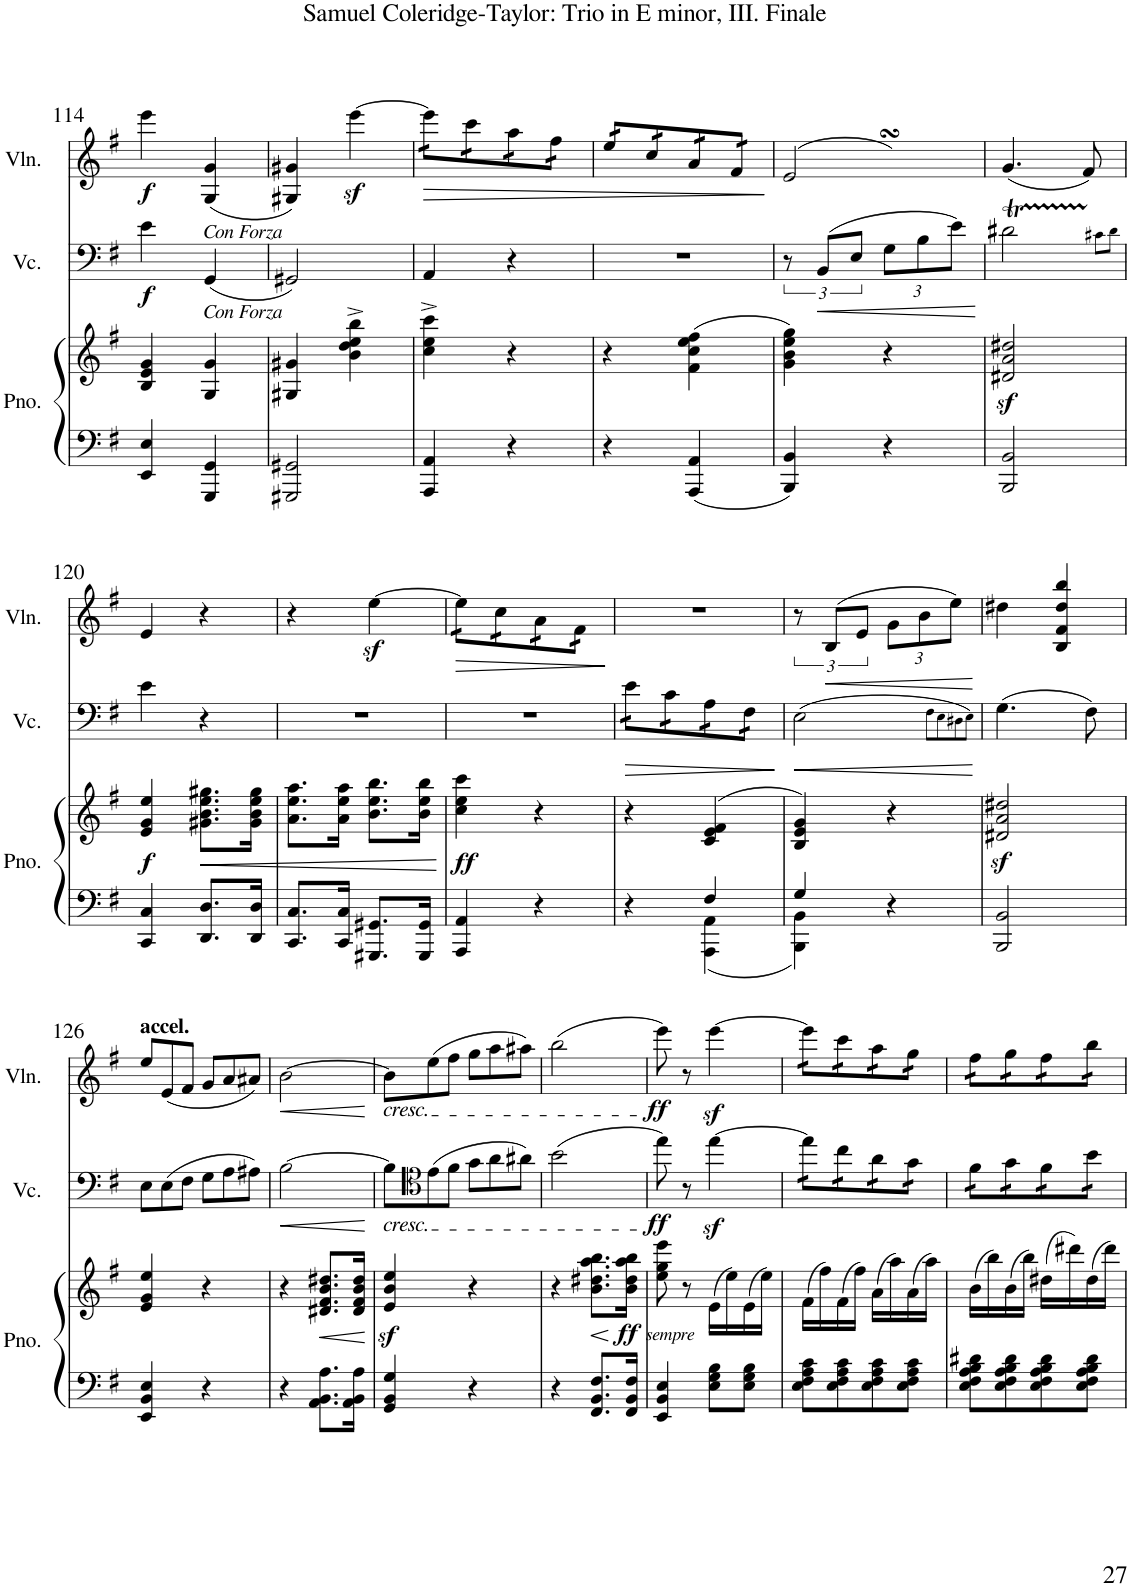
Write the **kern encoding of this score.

**kern	**kern	**dynam	**kern	**dynam	**kern	**dynam
*part3	*part3	*part3	*part2	*part2	*part1	*part1
*staff4	*staff3	*staff3/4	*staff2	*staff2	*staff1	*staff1
*I"Piano	*	*	*I"Violoncello	*	*I"Violin	*
*I'Pno.	*	*	*I'Vc.	*	*I'Vln.	*
!!LO:PB:g=z
*clefF4	*clefG2	*	*clefF4	*	*clefG2	*
*k[f#]	*k[f#]	*	*k[f#]	*	*k[f#]	*
*M2/4	*M2/4	*	*M2/4	*	*M2/4	*
=114	=114	=114	=114	=114	=114	=114
!	!	!	!	!LO:DY:b	!	!LO:DY:b
4EE/'~ 4E/'~	4B/'~ 4e/'~ 4g/'~	.	4e'~\	f	4eee'~\	f
!	!	!	!	!	!LO:TX:b:i:t=Con Forza	!
!	!	!	!LO:TX:b:i:t=Con Forza	!	!	!
4GGG/ 4GG/	4G/ 4g/	.	(4GG/	.	(4G/ 4g/	.
=115	=115	=115	=115	=115	=115	=115
2GGG#X/ 2GG#X/	4G#X/'~ 4g#X/'~	.	2GG#X/)	.	4G#X/'~ 4g#X/'~)	.
.	4b\^ 4dd\^ 4ee\^ 4bb\^	.	.	.	[4eeez<\	.
=116	=116	=116	=116	=116	=116	=116
!	!	!	!	!	!	!LO:HP:b
*	*	*	*	*	*tremolo	*
4AAA/ 4AA/	4cc\^ 4ee\^ 4ccc\^	.	4AA/	.	16eee\]LL	>
.	.	.	.	.	16eee\	.
.	.	.	.	.	16ccc\	.
.	.	.	.	.	16ccc\	.
4r	4r	.	4r	.	16aa\	.
.	.	.	.	.	16aa\	.
.	.	.	.	.	16ff#\	.
.	.	.	.	.	16ff#\JJ	.
=117	=117	=117	=117	=117	=117	=117
4r	4r	.	2r	.	16ee/LL	.
.	.	.	.	.	16ee/	.
.	.	.	.	.	16cc/	.
.	.	.	.	.	16cc/	.
4AAA/ 4AA/	(4f#\ 4cc\ 4ee\ 4ff#\	.	.	.	16a/	.
.	.	.	.	.	16a/	.
.	.	.	.	.	16f#/	.
.	.	.	.	.	16f#/JJ	.
*	*	*	*	*	*Xtremolo	*
.	.	.	.	.	.	]
=118	=118	=118	=118	=118	=118	=118
!	!	!	!	!	!LO:N:head=open	!
4BBB/ 4BB/	4g\ 4b\ 4ee\ 4gg\)	.	12r	.	(>4e/	.
!	!	!	!	!LO:HP:b	!	!
.	.	.	(12BB/L	<	.	.
.	.	.	12E/J	.	.	.
*	*	*	*Xbrackettup	*	*	*
4r	4r	.	12G\L	.	4d#XsSSs 4esSSs)	.
.	.	.	12B\	.	.	.
.	.	.	12e\J)	.	.	.
.	.	.	.	[	.	.
=119	=119	=119	=119	=119	=119	=119
2BBB/ 2BB/	2d#X/z< 2a/z< 2dd#X/z<	.	2d#Xt\	.	(4.g/	.
.	.	.	.	.	8f#/)	.
.	.	.	8qc#X\L	.	.	.
.	.	.	8qd#\J	.	.	.
!!LO:LB:g=z
=120	=120	=120	=120	=120	=120	=120
!	!	!LO:DY:b	!	!	!	!
4CC/'~ 4C/'~	4e/'~ 4g/'~ 4ee/'~	f	4e'~\	.	4e'~/	.
!	!	!LO:HP:b	!	!	!	!
8.DD/ 8.D/L	8.g#X\ 8.b\ 8.ee\ 8.gg#X\L	<	4r	.	4r	.
16DD/ 16D/Jk	16g#\ 16b\ 16ee\ 16gg#\Jk	.	.	.	.	.
=121	=121	=121	=121	=121	=121	=121
8.CC/ 8.C/L	8.a\ 8.ee\ 8.aa\L	.	2r	.	4r	.
16CC/ 16C/Jk	16a\ 16ee\ 16aa\Jk	.	.	.	.	.
8.GGG#X/ 8.GG#X/L	8.b\ 8.ee\ 8.bb\L	.	.	.	[4eez<\	.
16GGG#/ 16GG#/Jk	16b\ 16ee\ 16bb\Jk	.	.	.	.	.
.	.	[	.	.	.	.
=122	=122	=122	=122	=122	=122	=122
!	!	!LO:DY:b	!	!	!	!LO:HP:b
*	*	*	*	*	*tremolo	*
4AAA/ 4AA/	4cc\ 4ee\ 4ccc\	ff	2r	.	16ee\]LL	>
.	.	.	.	.	16ee\	.
.	.	.	.	.	16cc\	.
.	.	.	.	.	16cc\	.
4r	4r	.	.	.	16a\	.
.	.	.	.	.	16a\	.
.	.	.	.	.	16f#\	.
.	.	.	.	.	16f#\JJ	.
*	*	*	*	*	*Xtremolo	*
.	.	.	.	.	.	]
=123	=123	=123	=123	=123	=123	=123
*^	*	*	*	*	*	*
!	!	!	!	!	!LO:HP:b	!	!
*	*	*	*	*tremolo	*	*	*
4r	4ryy	4r	.	16e\LL	>	2r	.
.	.	.	.	16e\	.	.	.
.	.	.	.	16c\	.	.	.
.	.	.	.	16c\	.	.	.
4F#/	4AAA\ 4AA\	(>4c/ 4e/ 4f#/	.	16A\	.	.	.
.	.	.	.	16A\	.	.	.
.	.	.	.	16F#\	.	.	.
.	.	.	.	16F#\JJ	.	.	.
*	*	*	*	*Xtremolo	*	*	*
*v	*v	*	*	*	*	*	*
.	.	.	.	]	.	.
=124	=124	=124	=124	=124	=124	=124
*^	*	*	*	*	*	*
!	!	!	!	!	!LO:HP:b	!	!
4G/	4BBB\ 4BB\	4B/ 4e/ 4g/)	.	(2E\	<	12r	.
!	!	!	!	!	!	!	!LO:HP:b
.	.	.	.	.	.	(12B/L	<
.	.	.	.	.	.	12e/J	.
*	*	*	*	*	*	*Xbrackettup	*
4r	4ryy	4r	.	.	.	12g\L	.
.	.	.	.	.	.	12b\	.
.	.	.	.	.	.	12ee\J)	.
*v	*v	*	*	*	*	*	*
.	.	.	8qF#\L	.	.	.
.	.	.	8qE\	.	.	.
.	.	.	8qD#X\	.	.	.
.	.	.	8qE\J)	.	.	.
.	.	.	.	[	.	[
=125	=125	=125	=125	=125	=125	=125
2BBB/ 2BB/	2d#X/z< 2a/z< 2dd#X/z<	.	(4.G\	.	4dd#X'~\	.
.	.	.	.	.	4B/ 4f#/ 4dd#/ 4bb/	.
.	.	.	8F#\)	.	.	.
!!LO:LB:g=z
=126	=126	=126	=126	=126	=126	=126
!	!	!	!	!	!LO:TX:a:B:t=accel.	!
4EE/ 4BB/ 4E/	4e/ 4g/ 4ee/	.	12E\L	.	12ee/L	.
.	.	.	(12E\	.	(12e/	.
.	.	.	12F#\J	.	12f#/J	.
4r	4r	.	12G\L	.	12g/L	.
.	.	.	12A\	.	12a/	.
.	.	.	12A#X\J)	.	12a#X/J)	.
=127	=127	=127	=127	=127	=127	=127
!	!	!	!	!LO:HP:b	!	!LO:HP:b
4r	4r	.	[2B\	<	[2b\	<
!	!	!LO:HP:b	!	!	!	!
8.AA\ 8.BB\ 8.A\L	8.d#X/ 8.f#/ 8.b/ 8.dd#X/L	<	.	.	.	.
16AA\ 16BB\ 16A\Jk	16d#/ 16f#/ 16b/ 16dd#/Jk	.	.	.	.	.
.	.	[	.	[	.	[
=128	=128	=128	=128	=128	=128	=128
!	!	!	!	!	!LO:TX:b:i:t=cresc.	!
!	!	!	!LO:TX:b:i:t=cresc.	!	!	!
4GG/ 4BB/ 4G/	4e/z< 4b/z< 4ee/z<	.	12B'\L]	.	12b'\L]	.
*	*	*	*clefC4	*	*	*
.	.	.	(12e\	.	(12ee\	.
.	.	.	12f#\J	.	12ff#\J	.
4r	4r	.	12g\L	.	12gg\L	.
.	.	.	12a\	.	12aa\	.
.	.	.	12a#X\J)	.	12aa#X\J)	.
=129	=129	=129	=129	=129	=129	=129
4r	4r	.	(2b\	.	(2bb\	.
!	!	!LO:HP:b	!	!	!	!
8.FF#/ 8.BB/ 8.F#/L	8.b\ 8.dd#X\ 8.aa\ 8.bb\L	<	.	.	.	.
16FF#/ 16BB/ 16F#/Jk	16b\ 16dd#\ 16aa\ 16bb\Jk	.	.	.	.	.
.	.	[	.	.	.	.
=130	=130	=130	=130	=130	=130	=130
!	!	!LO:DY:b	!	!	!	!
!	!	!LO:DY:n=1:b	!	!LO:DY:b	!	!LO:DY:b
4EE/ 4BB/ 4E/	8ee\ 8gg\ 8eee\	ff other-dynamics	8ee\)	ff	8eee\)	ff
.	8r	.	8r	.	8r	.
8E\ 8G\ 8B\L	(16e\LL	.	[4eez<\	.	[4eeez<\	.
.	16ee\)	.	.	.	.	.
8E\ 8G\ 8B\J	(16e\	.	.	.	.	.
.	16ee\JJ)	.	.	.	.	.
=131	=131	=131	=131	=131	=131	=131
*	*	*	*tremolo	*	*	*
*	*	*	*	*	*tremolo	*
8E\ 8F#\ 8A\ 8c\L	(16f#\LL	.	16ee\]LL	.	16eee\]LL	.
.	16ff#\)	.	16ee\	.	16eee\	.
8E\ 8F#\ 8A\ 8c\	(16f#\	.	16cc\	.	16ccc\	.
.	16ff#\JJ)	.	16cc\	.	16ccc\	.
8E\ 8F#\ 8A\ 8c\	(16a\LL	.	16a\	.	16aa\	.
.	16aa\)	.	16a\	.	16aa\	.
8E\ 8F#\ 8A\ 8c\J	(16a\	.	16g\	.	16gg\	.
.	16aa\JJ)	.	16g\JJ	.	16gg\JJ	.
=132	=132	=132	=132	=132	=132	=132
8E\ 8F#\ 8A\ 8B\ 8d#X\L	(16b\LL	.	16f#\LL	.	16ff#\LL	.
.	16bb\)	.	16f#\	.	16ff#\	.
8E\ 8F#\ 8A\ 8B\ 8d#\	(16b\	.	16g\	.	16gg\	.
.	16bb\JJ)	.	16g\	.	16gg\	.
8E\ 8F#\ 8A\ 8B\ 8d#\	(16dd#X\LL	.	16f#\	.	16ff#\	.
.	16ddd#X\)	.	16f#\	.	16ff#\	.
8E\ 8F#\ 8A\ 8B\ 8d#\J	(16dd#\	.	16b\	.	16bb\	.
.	16ddd#\JJ)	.	16b\JJ	.	16bb\JJ	.
*	*	*	*	*	*Xtremolo	*
*	*	*	*Xtremolo	*	*	*
=	=	=	=	=	=	=
*-	*-	*-	*-	*-	*-	*-
